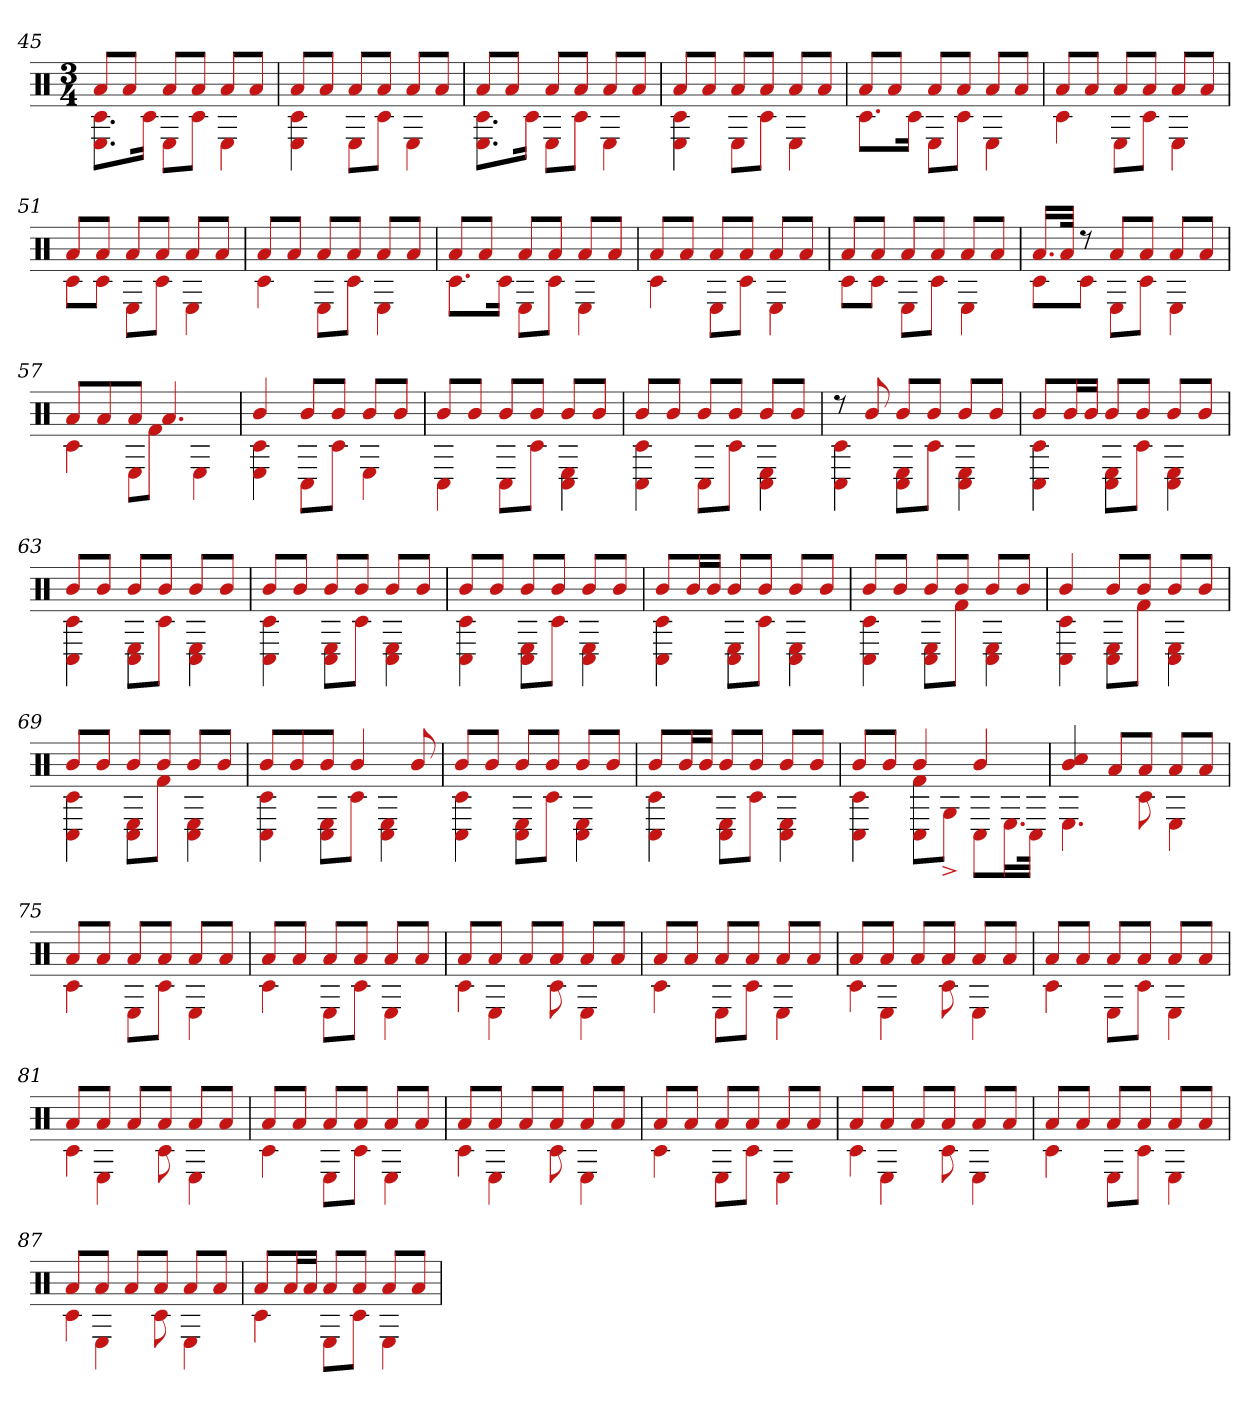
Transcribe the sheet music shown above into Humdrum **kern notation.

**kern
*part1
*staff1
*clefX
*k[]
*M3/4
=45
*^
8aL	8.E 8.c#L
8aJ	.
.	16c#Jk
8aL	8EL
8aJ	8c#J
8aL	4E
8aJ	.
=46	=46
8aL	4E 4c#
8aJ	.
8aL	8EL
8aJ	8c#J
8aL	4E
8aJ	.
=47	=47
8aL	8.E 8.c#L
8aJ	.
.	16c#Jk
8aL	8EL
8aJ	8c#J
8aL	4E
8aJ	.
=48	=48
8aL	4E 4c#
8aJ	.
8aL	8EL
8aJ	8c#J
8aL	4E
8aJ	.
=49	=49
8aL	8.c#L
8aJ	.
.	16c#Jk
8aL	8EL
8aJ	8c#J
8aL	4E
8aJ	.
=50	=50
8aL	4c#
8aJ	.
8aL	8EL
8aJ	8c#J
8aL	4E
8aJ	.
=51	=51
8aL	8c#L
8aJ	8c#J
8aL	8EL
8aJ	8c#J
8aL	4E
8aJ	.
=52	=52
8aL	4c#
8aJ	.
8aL	8EL
8aJ	8c#J
8aL	4E
8aJ	.
=53	=53
8aL	8.c#L
8aJ	.
.	16c#Jk
8aL	8EL
8aJ	8c#J
8aL	4E
8aJ	.
=54	=54
8aL	4c#
8aJ	.
8aL	8EL
8aJ	8c#J
8aL	4E
8aJ	.
=55	=55
8aL	8c#L
8aJ	8c#J
8aL	8EL
8aJ	8c#J
8aL	4E
8aJ	.
=56	=56
16.aLL	8c#L
32aJJk	.
8r	8c#J
8aL	8EL
8aJ	8c#J
8aL	4E
8aJ	.
=57	=57
8aL	4c#
8aJ	.
8aJ	8EL
4.a	8f#J
.	4E
=58	=58
4b	4c# 4E
8bL	8C#L
8bJ	8c#J
8bL	4E
8bJ	.
=59	=59
8bL	4C#
8bJ	.
8bL	8C#L
8bJ	8c#J
8bL	4E 4C#
8bJ	.
=60	=60
8bL	4C# 4c#
8bJ	.
8bL	8C#L
8bJ	8c#J
8bL	4C# 4E
8bJ	.
=61	=61
8r	4C# 4c#
8b	.
8bL	8C# 8EL
8bJ	8c#J
8bL	4C# 4E
8bJ	.
=62	=62
8bL	4C# 4c#
16bL	.
16bJJ	.
8bL	8C# 8EL
8bJ	8c#J
8bL	4C# 4E
8bJ	.
=63	=63
8bL	4C# 4c#
8bJ	.
8bL	8C# 8EL
8bJ	8c#J
8bL	4C# 4E
8bJ	.
=64	=64
8bL	4C# 4c#
8bJ	.
8bL	8C# 8EL
8bJ	8c#J
8bL	4C# 4E
8bJ	.
=65	=65
8bL	4c# 4C#
8bJ	.
8bL	8E 8C#L
8bJ	8c#J
8bL	4E 4C#
8bJ	.
=66	=66
8bL	4c# 4C#
16bL	.
16bJJ	.
8bL	8C# 8EL
8bJ	8c#J
8bL	4C# 4E
8bJ	.
=67	=67
8bL	4C# 4c#
8bJ	.
8bL	8C# 8EL
8bJ	8f#J
8bL	4C# 4E
8bJ	.
=68	=68
4b	4C# 4c#
8bL	8C# 8EL
8bJ	8f#J
8bL	4C# 4E
8bJ	.
=69	=69
8bL	4C# 4c#
8bJ	.
8bL	8C# 8EL
8bJ	8f#J
8bL	4C# 4E
8bJ	.
=70	=70
8bL	4C# 4c#
8bJ	.
8bJ	8C# 8EL
4b	8c#J
.	4C# 4E
8b	.
=71	=71
8bL	4C# 4c#
8bJ	.
8bL	8C# 8EL
8bJ	8c#J
8bL	4C# 4E
8bJ	.
=72	=72
8bL	4C# 4c#
16bL	.
16bJJ	.
8bL	8C# 8EL
8bJ	8c#J
8bL	4C# 4E
8bJ	.
=73	=73
8bL	4C# 4c#
8bJ	.
4b	8C# 8f#L
.	8G^J
4b	8C#L
.	16.EL
.	32C#JJk
=74	=74
4cc# 4b	4.E
8aL	.
8aJ	8c#
8aL	4E
8aJ	.
=75	=75
8aL	4c#
8aJ	.
8aL	8EL
8aJ	8c#J
8aL	4E
8aJ	.
=76	=76
8aL	4c#
8aJ	.
8aL	8EL
8aJ	8c#J
8aL	4E
8aJ	.
=77	=77
8aL	8c#J
8aJ	4E
8aL	.
8aJ	8c#
8aL	4E
8aJ	.
=78	=78
8aL	4c#
8aJ	.
8aL	8EL
8aJ	8c#J
8aL	4E
8aJ	.
=79	=79
8aL	8c#J
8aJ	4E
8aL	.
8aJ	8c#
8aL	4E
8aJ	.
=80	=80
8aL	4c#
8aJ	.
8aL	8EL
8aJ	8c#J
8aL	4E
8aJ	.
=81	=81
8aL	8c#J
8aJ	4E
8aL	.
8aJ	8c#
8aL	4E
8aJ	.
=82	=82
8aL	4c#
8aJ	.
8aL	8EL
8aJ	8c#J
8aL	4E
8aJ	.
=83	=83
8aL	8c#J
8aJ	4E
8aL	.
8aJ	8c#
8aL	4E
8aJ	.
=84	=84
8aL	4c#
8aJ	.
8aL	8EL
8aJ	8c#J
8aL	4E
8aJ	.
=85	=85
8aL	8c#J
8aJ	4E
8aL	.
8aJ	8c#
8aL	4E
8aJ	.
=86	=86
8aL	4c#
8aJ	.
8aL	8EL
8aJ	8c#J
8aL	4E
8aJ	.
=87	=87
8aL	8c#J
8aJ	4E
8aL	.
8aJ	8c#
8aL	4E
8aJ	.
=88	=88
8aL	4c#
16aL	.
16aJJ	.
8aL	8EL
8aJ	8c#J
8aL	4E
8aJ	.
*v	*v
=
*-
